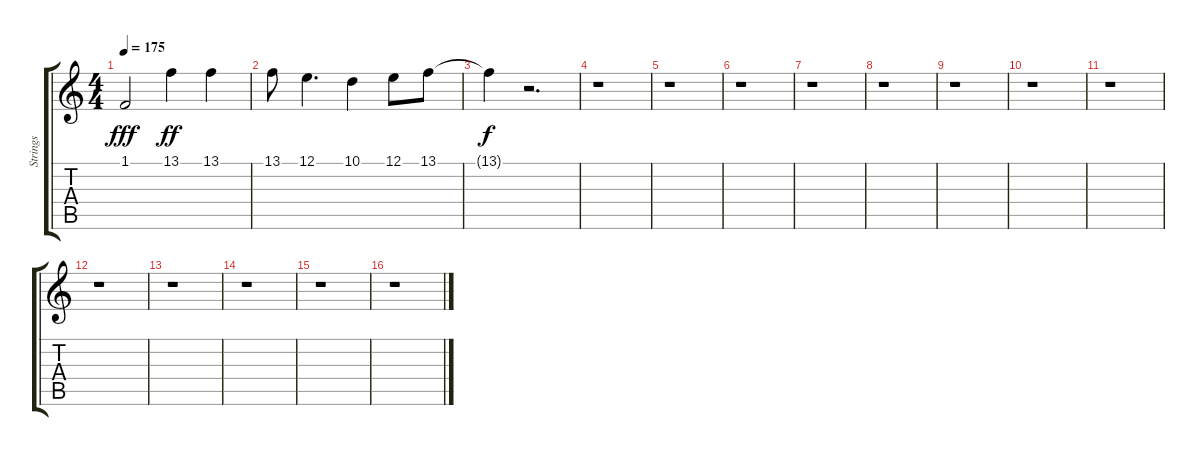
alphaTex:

\track ("Strings" "Strings") {instrument stringensemble1}
\staff {score tabs}
\tuning (E4 B3 G3 D3 A2 E2) {hide}
\ts (4 4)
\tempo 175
\clef g2
\ks c
1.1.2{dy fff} 13.1.4{dy ff} 13.1.4 |
13.1.8 12.1.4{d} 10.1.4 12.1.8 13.1.8 |
13.1{t}.4{dy f} r.2{d} |
r.1 |
r.1 |
r.1 |
r.1 |
r.1 |
r.1 |
r.1 |
r.1 |
r.1 |
r.1 |
r.1 |
r.1 |
r.1
